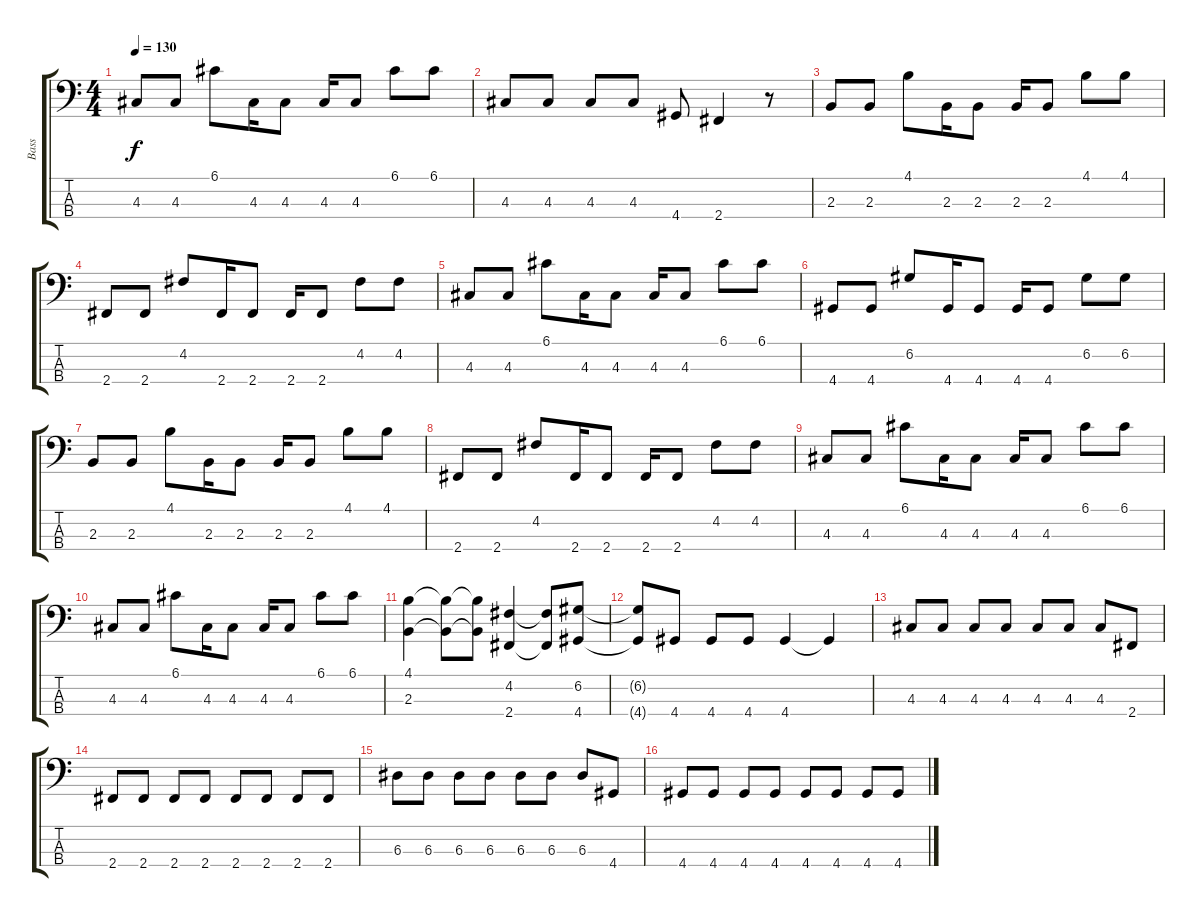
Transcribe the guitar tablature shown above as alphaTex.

\track ("Bass" "Bass") {instrument electricbassfinger}
\staff {score tabs}
\tuning (G2 D2 A1 E1) {hide}
\ts (4 4)
\tempo 130
\clef f4
\ks c
4.3.8{dy f} 4.3.8 6.1.8 4.3.16 4.3.8 4.3.16 4.3.8 6.1.8 6.1.8 |
4.3.8 4.3.8 4.3.8 4.3.8 4.4.8 2.4.4 r.8 |
2.3.8 2.3.8 4.1.8 2.3.16 2.3.8 2.3.16 2.3.8 4.1.8 4.1.8 |
2.4.8 2.4.8 4.2.8 2.4.16 2.4.8 2.4.16 2.4.8 4.2.8 4.2.8 |
4.3.8 4.3.8 6.1.8 4.3.16 4.3.8 4.3.16 4.3.8 6.1.8 6.1.8 |
4.4.8 4.4.8 6.2.8 4.4.16 4.4.8 4.4.16 4.4.8 6.2.8 6.2.8 |
2.3.8 2.3.8 4.1.8 2.3.16 2.3.8 2.3.16 2.3.8 4.1.8 4.1.8 |
2.4.8 2.4.8 4.2.8 2.4.16 2.4.8 2.4.16 2.4.8 4.2.8 4.2.8 |
4.3.8 4.3.8 6.1.8 4.3.16 4.3.8 4.3.16 4.3.8 6.1.8 6.1.8 |
4.3.8 4.3.8 6.1.8 4.3.16 4.3.8 4.3.16 4.3.8 6.1.8 6.1.8 |
(4.1 2.3).4 (4.1{t} 2.3{t}).8 (4.1{t} 2.3{t}).8 (4.2 2.4).4 (4.2{t} 2.4{t}).8 (6.2 4.4).8 |
(6.2{t} 4.4{t}).8 4.4.8 4.4.8 4.4.8 4.4.4 4.4{t}.4 |
4.3.8{instrument electricbassfinger} 4.3.8 4.3.8 4.3.8 4.3.8 4.3.8 4.3.8 2.4.8 |
2.4.8 2.4.8 2.4.8 2.4.8 2.4.8 2.4.8 2.4.8 2.4.8 |
6.3.8 6.3.8 6.3.8 6.3.8 6.3.8 6.3.8 6.3.8 4.4.8 |
4.4.8 4.4.8 4.4.8 4.4.8 4.4.8 4.4.8 4.4.8 4.4.8
